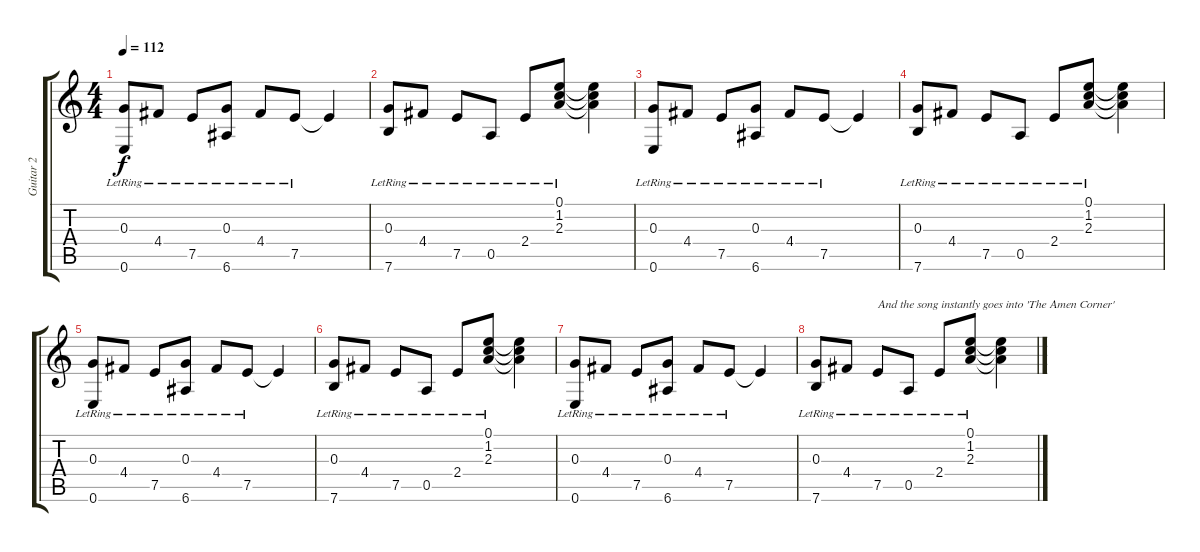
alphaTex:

\track ("Guitar 2" "Guitar 2") {instrument electricguitarjazz}
\staff {score tabs}
\tuning (E4 B3 G3 D3 A2 E2) {hide}
\ts (4 4)
\tempo 112
\clef g2
\ks c
(0.3{lr} 0.6{lr}).8{dy f} 4.4{lr}.8 7.5{lr}.8 (0.3{lr} 6.6{lr}).8 4.4{lr}.8 7.5{lr}.8 7.5{t}.4 |
(0.3{lr} 7.6{lr}).8 4.4{lr}.8 7.5{lr}.8 0.5{lr}.8 2.4{lr}.8 (0.1 1.2{lr} 2.3{lr}).8 (0.1{t} 1.2{t} 2.3{t}).4 |
(0.3{lr} 0.6{lr}).8 4.4{lr}.8 7.5{lr}.8 (0.3{lr} 6.6{lr}).8 4.4{lr}.8 7.5{lr}.8 7.5{t}.4 |
(0.3{lr} 7.6{lr}).8 4.4{lr}.8 7.5{lr}.8 0.5{lr}.8 2.4{lr}.8 (0.1 1.2{lr} 2.3{lr}).8 (0.1{t} 1.2{t} 2.3{t}).4 |
(0.3{lr} 0.6{lr}).8 4.4{lr}.8 7.5{lr}.8 (0.3{lr} 6.6{lr}).8 4.4{lr}.8 7.5{lr}.8 7.5{t}.4 |
(0.3{lr} 7.6{lr}).8 4.4{lr}.8 7.5{lr}.8 0.5{lr}.8 2.4{lr}.8 (0.1 1.2{lr} 2.3{lr}).8 (0.1{t} 1.2{t} 2.3{t}).4 |
(0.3{lr} 0.6{lr}).8 4.4{lr}.8 7.5{lr}.8 (0.3{lr} 6.6{lr}).8 4.4{lr}.8 7.5{lr}.8 7.5{t}.4 |
(0.3{lr} 7.6{lr}).8 4.4{lr}.8 7.5{lr}.8{txt "And the song instantly goes into 'The Amen Corner'"} 0.5{lr}.8 2.4{lr}.8 (0.1 1.2{lr} 2.3{lr}).8 (0.1{t} 1.2{t} 2.3{t}).4
